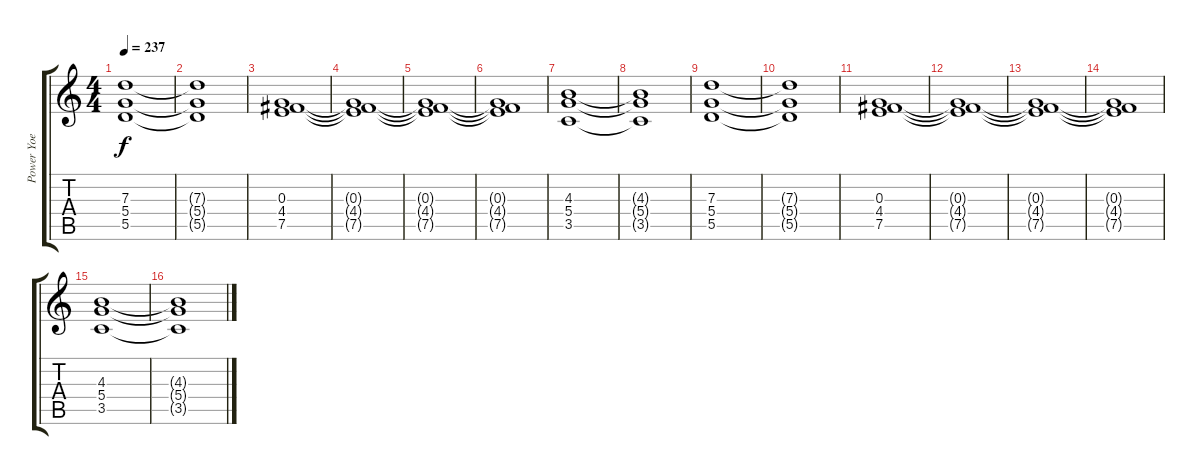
\track ("Power Yoe" "Power Yoe") {instrument distortionguitar}
\staff {score tabs}
\tuning (E4 B3 G3 D3 A2 E2) {hide}
\ts (4 4)
\tempo 237
\clef g2
\ks c
(7.3 5.4 5.5).1{dy f} |
(7.3{t} 5.4{t} 5.5{t}).1 |
(0.3 4.4 7.5).1 |
(0.3{t} 4.4{t} 7.5{t}).1 |
(0.3{t} 4.4{t} 7.5{t}).1 |
(0.3{t} 4.4{t} 7.5{t}).1 |
(4.3 5.4 3.5).1 |
(4.3{t} 5.4{t} 3.5{t}).1 |
(7.3 5.4 5.5).1 |
(7.3{t} 5.4{t} 5.5{t}).1 |
(0.3 4.4 7.5).1 |
(0.3{t} 4.4{t} 7.5{t}).1 |
(0.3{t} 4.4{t} 7.5{t}).1 |
(0.3{t} 4.4{t} 7.5{t}).1 |
(4.3 5.4 3.5).1 |
(4.3{t} 5.4{t} 3.5{t}).1
